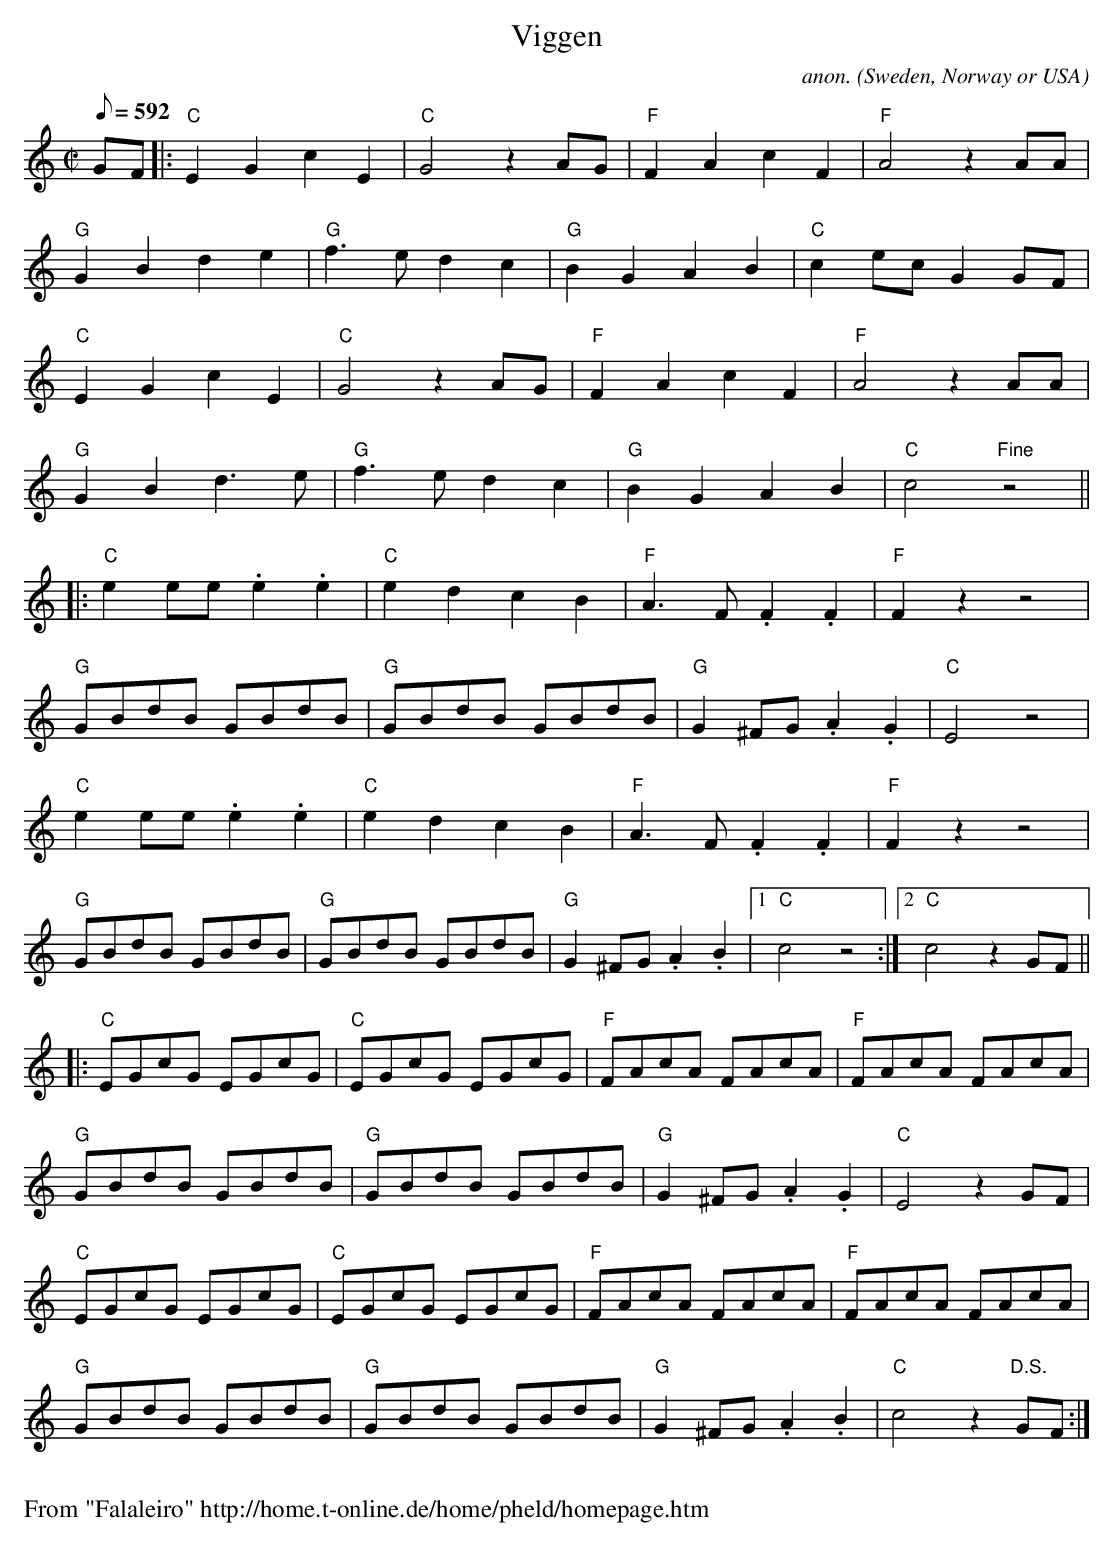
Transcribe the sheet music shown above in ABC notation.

X:1
T:Viggen
M:C|
L:1/8
Q:592
C:anon.
O:Sweden, Norway or USA
K:C
GFW|:"C"E2G2c2E2|"C"G4 z2 AG|"F"F2A2c2F2|"F"A4 z2 AA|
"G"G2B2d2e2|"G"f3ed2c2|"G"B2G2A2B2|"C"c2ecG2GF|
"C"E2G2c2E2|"C"G4 z2 AG|"F"F2A2c2F2|"F"A4 z2 AA|
"G"G2B2d3e|"G"f3ed2c2|"G"B2G2A2B2|"C"c4 "Fine"z4||
|:"C"e2 ee .e2 .e2|"C"e2 d2 c2 B2|"F"A3F.F2.F2|"F"F2 z2z4|
"G"GBdB GBdB|"G"GBdB GBdB|"G"G2^FG.A2.G2|"C"E4 z4|
"C"e2 ee .e2 .e2|"C"e2 d2 c2 B2|"F"A3F.F2.F2|"F"F2z2z4|
"G"GBdB GBdB|"G"GBdB GBdB|"G"G2^FG.A2.B2|[1"C"c4 z4:|[2"C"c4 z2 GF||
|:"C"EGcG EGcG|"C"EGcG EGcG|"F"FAcA FAcA|"F"FAcA FAcA|
"G"GBdB GBdB|"G"GBdB GBdB|"G"G2^FG.A2.G2|"C"E4 z2 GF|
"C"EGcG EGcG|"C"EGcG EGcG|"F"FAcA FAcA|"F"FAcA FAcA|
"G"GBdB GBdB|"G"GBdB GBdB|"G"G2^FG.A2.B2|"C"c4 z2 "D.S."GF:|
W:
W: From "Falaleiro" http://home.t-online.de/home/pheld/homepage.htm
